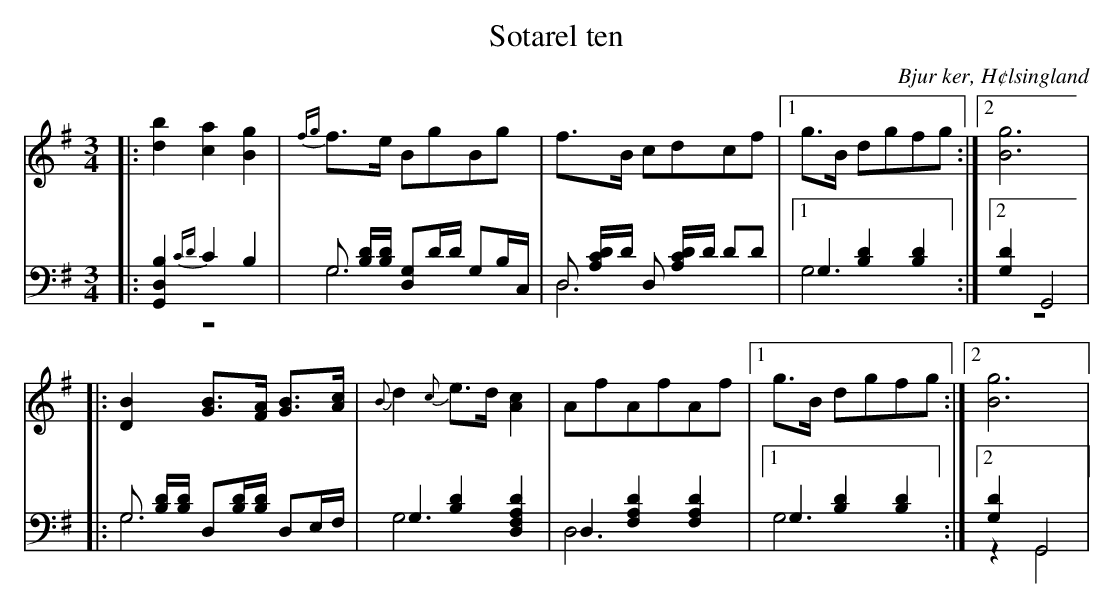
X:1
T: Sotarel ten
O: Bjur ker, H¢lsingland
M: 3/4
L: 1/8
K: G
V:1
V:2
V:3 merge
V:1
|:[d2b2] [c2a2] [B2g2]|{fg}f>e BgBg|f>B cdcf |1g>B dgfg :|2 [B6g6]|
|:[D2B2] [GB]>[FA] [GB]>[Ac]|{B}d2 {c}e>d [A2c2]|AfAfAf |1g>B dgfg :|2 [B6g6]|
V:2 clef=bass
|:[G,,2 D,2B,2] {CD}C2 B,2|G, [B,/ D/][B,/ D/] [G,D,]D/D/ G,B,/C,/|D, [A,/ C/ D/]D/ D, [A,/ C/ D/]D/ DD|1G,2 [B,2 D2] [B,2 D2]:|2 [G,2D2] G,,4|
|:G, [B,/ D/][B,/ D/] D,[B,/ D/][B,/ D/] D,E,/F,/|G,2 [B,2 D2] [D,2 F,2A,2D2]|D,2 [F,2 A,2 D2] [F,2 A,2 D2]|1 G,2 [B,2 D2] [B,2 D2] :|2 [G,2D2] G,,4|
V:3 clef=bass
|:z6|G,6|D,6|1G,6:|2 z6|
|:G,6|G,6|D,6|1 G,6 :|2 z2 G,,4|
